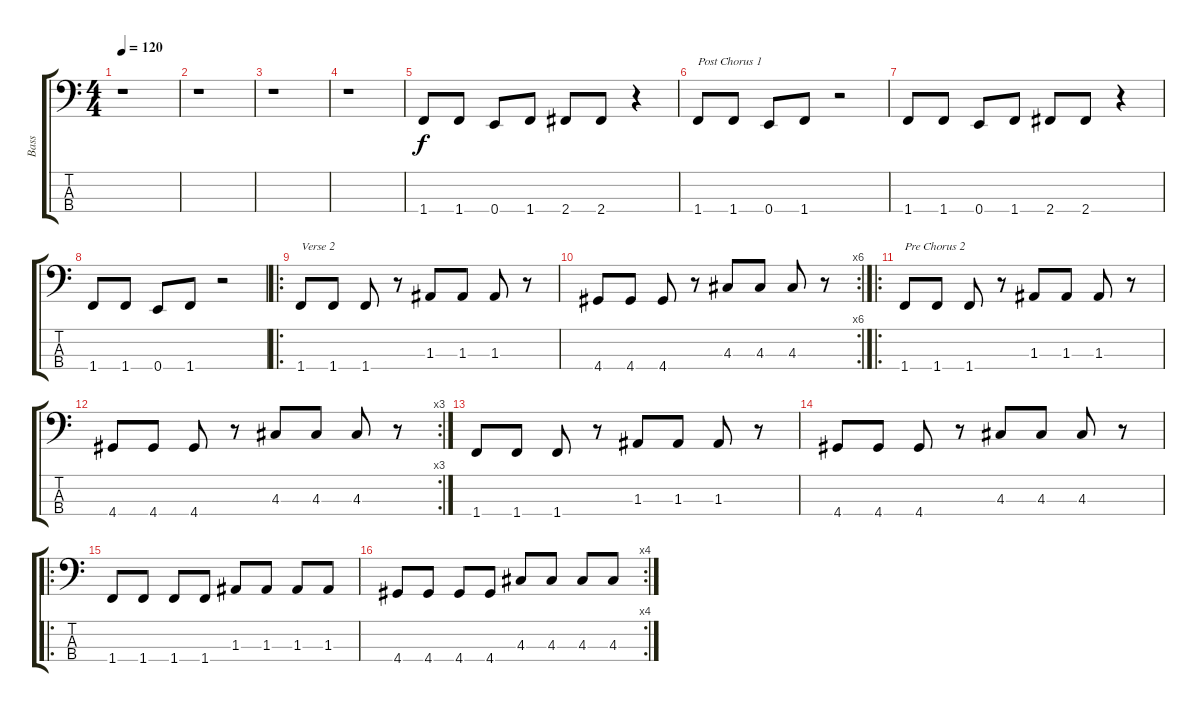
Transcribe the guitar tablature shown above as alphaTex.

\track ("Bass" "Bass") {instrument electricbassfinger}
\staff {score tabs}
\tuning (G2 D2 A1 E1) {hide}
\ts (4 4)
\tempo 120
\clef f4
\ks c
r.1{dy f} |
r.1 |
r.1 |
r.1 |
1.4.8 1.4.8 0.4.8 1.4.8 2.4.8 2.4.8 r.4 |
1.4.8{txt "Post Chorus 1"} 1.4.8 0.4.8 1.4.8 r.2 |
1.4.8 1.4.8 0.4.8 1.4.8 2.4.8 2.4.8 r.4 |
1.4.8 1.4.8 0.4.8 1.4.8 r.2 |
\ro
1.4.8{txt "Verse 2"} 1.4.8 1.4.8 r.8 1.3.8 1.3.8 1.3.8 r.8 |
\rc 6
4.4.8 4.4.8 4.4.8 r.8 4.3.8 4.3.8 4.3.8 r.8 |
\ro
1.4.8{txt "Pre Chorus 2"} 1.4.8 1.4.8 r.8 1.3.8 1.3.8 1.3.8 r.8 |
\rc 3
4.4.8 4.4.8 4.4.8 r.8 4.3.8 4.3.8 4.3.8 r.8 |
1.4.8 1.4.8 1.4.8 r.8 1.3.8 1.3.8 1.3.8 r.8 |
4.4.8 4.4.8 4.4.8 r.8 4.3.8 4.3.8 4.3.8 r.8 |
\ro
1.4.8 1.4.8 1.4.8 1.4.8 1.3.8 1.3.8 1.3.8 1.3.8 |
\rc 4
4.4.8 4.4.8 4.4.8 4.4.8 4.3.8 4.3.8 4.3.8 4.3.8
